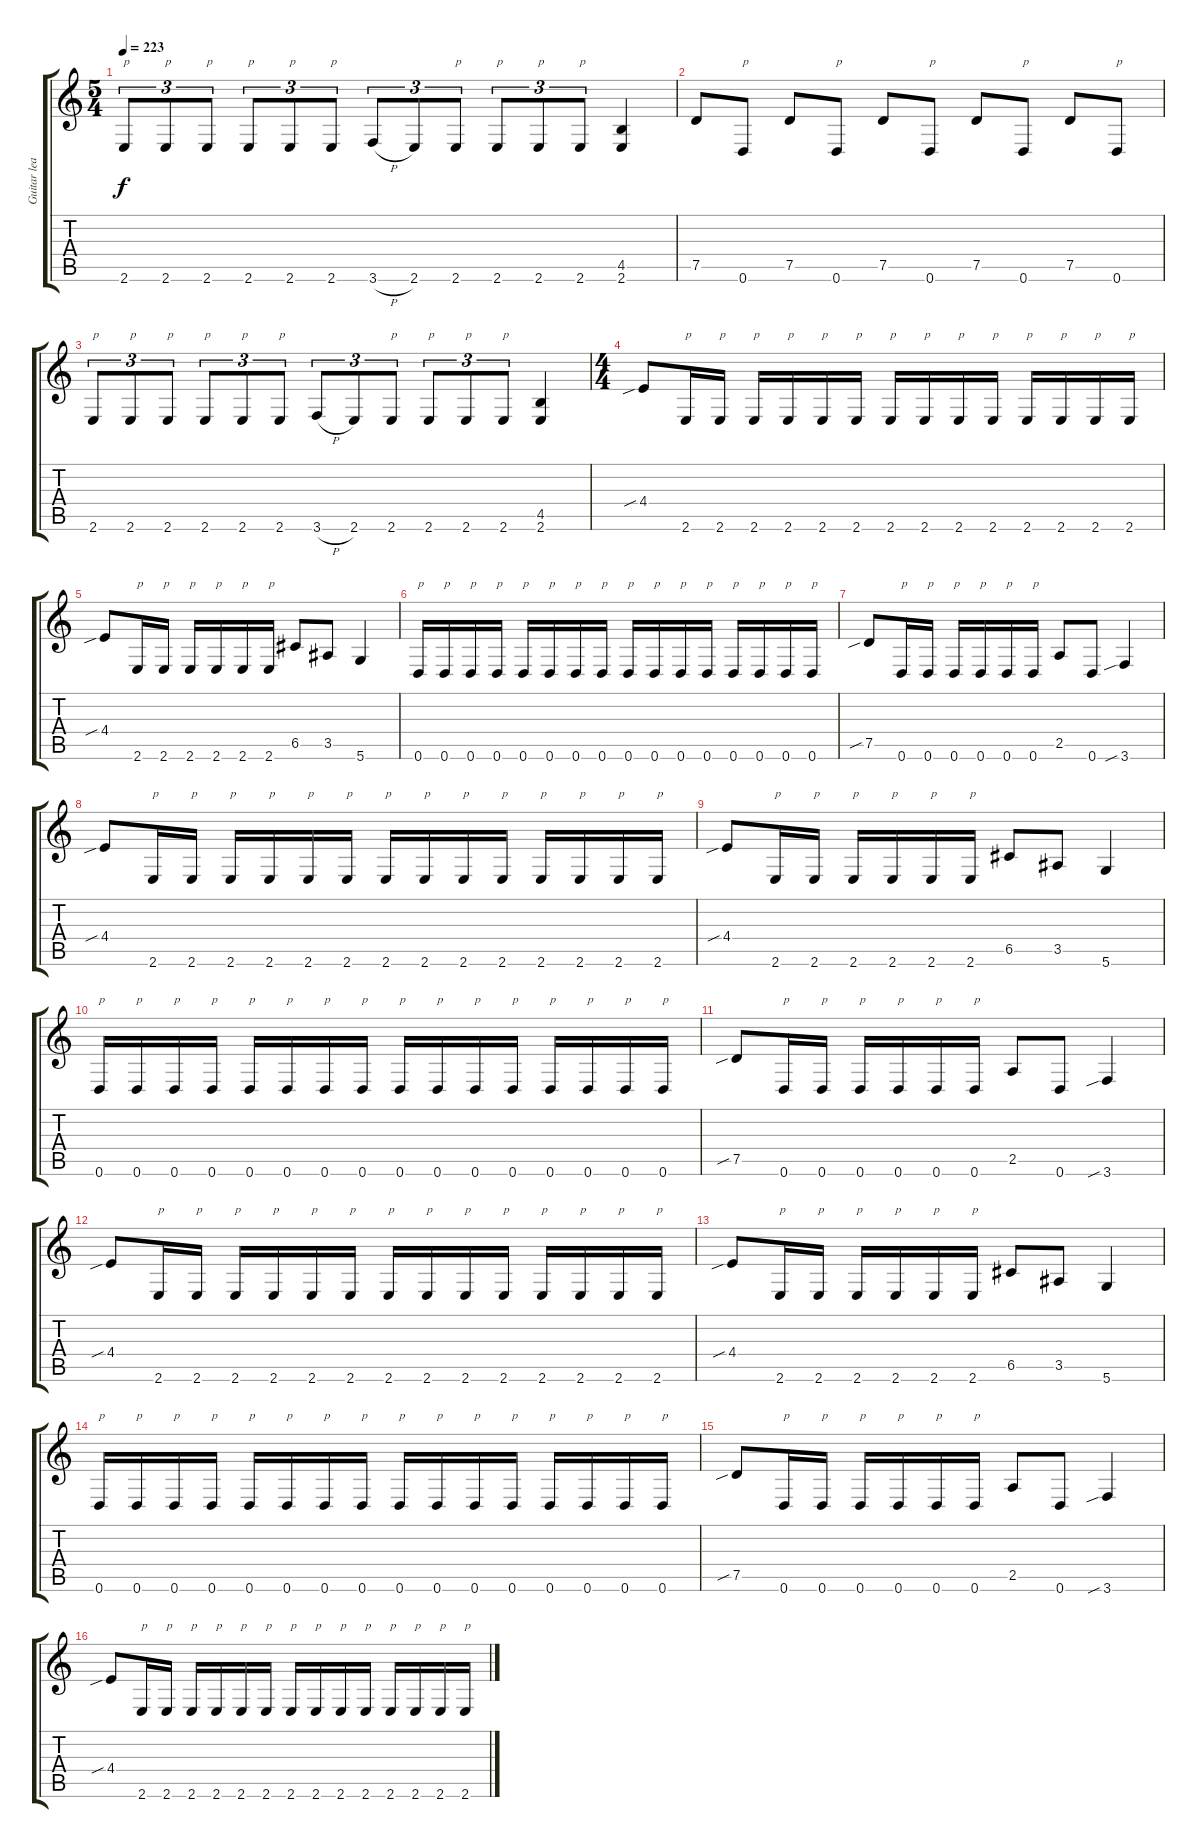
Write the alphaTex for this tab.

\track ("Guitar lead 2" "Guitar lea") {instrument distortionguitar}
\staff {score tabs}
\tuning (D4 A3 F3 C3 G2 D2) {hide}
\ts (5 4)
\tempo 223
\clef g2
\ks c
2.6.8{tu (3 2) txt "p" dy f} 2.6.8{tu (3 2) txt "p"} 2.6.8{tu (3 2) txt "p"} 2.6.8{tu (3 2) txt "p"} 2.6.8{tu (3 2) txt "p"} 2.6.8{tu (3 2) txt "p"} 3.6{h}.8{tu (3 2)} 2.6.8{tu (3 2)} 2.6.8{tu (3 2) txt "p"} 2.6.8{tu (3 2) txt "p"} 2.6.8{tu (3 2) txt "p"} 2.6.8{tu (3 2) txt "p"} (4.5 2.6).4 |
7.5.8 0.6.8{txt "p"} 7.5.8 0.6.8{txt "p"} 7.5.8 0.6.8{txt "p"} 7.5.8 0.6.8{txt "p"} 7.5.8 0.6.8{txt "p"} |
2.6.8{tu (3 2) txt "p"} 2.6.8{tu (3 2) txt "p"} 2.6.8{tu (3 2) txt "p"} 2.6.8{tu (3 2) txt "p"} 2.6.8{tu (3 2) txt "p"} 2.6.8{tu (3 2) txt "p"} 3.6{h}.8{tu (3 2)} 2.6.8{tu (3 2)} 2.6.8{tu (3 2) txt "p"} 2.6.8{tu (3 2) txt "p"} 2.6.8{tu (3 2) txt "p"} 2.6.8{tu (3 2) txt "p"} (4.5 2.6).4 |
\ts (4 4)
4.4{sib}.8 2.6.16{txt "p"} 2.6.16{txt "p"} 2.6.16{txt "p"} 2.6.16{txt "p"} 2.6.16{txt "p"} 2.6.16{txt "p"} 2.6.16{txt "p"} 2.6.16{txt "p"} 2.6.16{txt "p"} 2.6.16{txt "p"} 2.6.16{txt "p"} 2.6.16{txt "p"} 2.6.16{txt "p"} 2.6.16{txt "p"} |
4.4{sib}.8 2.6.16{txt "p"} 2.6.16{txt "p"} 2.6.16{txt "p"} 2.6.16{txt "p"} 2.6.16{txt "p"} 2.6.16{txt "p"} 6.5.8 3.5.8 5.6.4 |
0.6.16{txt "p"} 0.6.16{txt "p"} 0.6.16{txt "p"} 0.6.16{txt "p"} 0.6.16{txt "p"} 0.6.16{txt "p"} 0.6.16{txt "p"} 0.6.16{txt "p"} 0.6.16{txt "p"} 0.6.16{txt "p"} 0.6.16{txt "p"} 0.6.16{txt "p"} 0.6.16{txt "p"} 0.6.16{txt "p"} 0.6.16{txt "p"} 0.6.16{txt "p"} |
7.5{sib}.8 0.6.16{txt "p"} 0.6.16{txt "p"} 0.6.16{txt "p"} 0.6.16{txt "p"} 0.6.16{txt "p"} 0.6.16{txt "p"} 2.5.8 0.6.8 3.6{sib}.4 |
4.4{sib}.8 2.6.16{txt "p"} 2.6.16{txt "p"} 2.6.16{txt "p"} 2.6.16{txt "p"} 2.6.16{txt "p"} 2.6.16{txt "p"} 2.6.16{txt "p"} 2.6.16{txt "p"} 2.6.16{txt "p"} 2.6.16{txt "p"} 2.6.16{txt "p"} 2.6.16{txt "p"} 2.6.16{txt "p"} 2.6.16{txt "p"} |
4.4{sib}.8 2.6.16{txt "p"} 2.6.16{txt "p"} 2.6.16{txt "p"} 2.6.16{txt "p"} 2.6.16{txt "p"} 2.6.16{txt "p"} 6.5.8 3.5.8 5.6.4 |
0.6.16{txt "p"} 0.6.16{txt "p"} 0.6.16{txt "p"} 0.6.16{txt "p"} 0.6.16{txt "p"} 0.6.16{txt "p"} 0.6.16{txt "p"} 0.6.16{txt "p"} 0.6.16{txt "p"} 0.6.16{txt "p"} 0.6.16{txt "p"} 0.6.16{txt "p"} 0.6.16{txt "p"} 0.6.16{txt "p"} 0.6.16{txt "p"} 0.6.16{txt "p"} |
7.5{sib}.8 0.6.16{txt "p"} 0.6.16{txt "p"} 0.6.16{txt "p"} 0.6.16{txt "p"} 0.6.16{txt "p"} 0.6.16{txt "p"} 2.5.8 0.6.8 3.6{sib}.4 |
4.4{sib}.8 2.6.16{txt "p"} 2.6.16{txt "p"} 2.6.16{txt "p"} 2.6.16{txt "p"} 2.6.16{txt "p"} 2.6.16{txt "p"} 2.6.16{txt "p"} 2.6.16{txt "p"} 2.6.16{txt "p"} 2.6.16{txt "p"} 2.6.16{txt "p"} 2.6.16{txt "p"} 2.6.16{txt "p"} 2.6.16{txt "p"} |
4.4{sib}.8 2.6.16{txt "p"} 2.6.16{txt "p"} 2.6.16{txt "p"} 2.6.16{txt "p"} 2.6.16{txt "p"} 2.6.16{txt "p"} 6.5.8 3.5.8 5.6.4 |
0.6.16{txt "p"} 0.6.16{txt "p"} 0.6.16{txt "p"} 0.6.16{txt "p"} 0.6.16{txt "p"} 0.6.16{txt "p"} 0.6.16{txt "p"} 0.6.16{txt "p"} 0.6.16{txt "p"} 0.6.16{txt "p"} 0.6.16{txt "p"} 0.6.16{txt "p"} 0.6.16{txt "p"} 0.6.16{txt "p"} 0.6.16{txt "p"} 0.6.16{txt "p"} |
7.5{sib}.8 0.6.16{txt "p"} 0.6.16{txt "p"} 0.6.16{txt "p"} 0.6.16{txt "p"} 0.6.16{txt "p"} 0.6.16{txt "p"} 2.5.8 0.6.8 3.6{sib}.4 |
4.4{sib}.8 2.6.16{txt "p"} 2.6.16{txt "p"} 2.6.16{txt "p"} 2.6.16{txt "p"} 2.6.16{txt "p"} 2.6.16{txt "p"} 2.6.16{txt "p"} 2.6.16{txt "p"} 2.6.16{txt "p"} 2.6.16{txt "p"} 2.6.16{txt "p"} 2.6.16{txt "p"} 2.6.16{txt "p"} 2.6.16{txt "p"}
